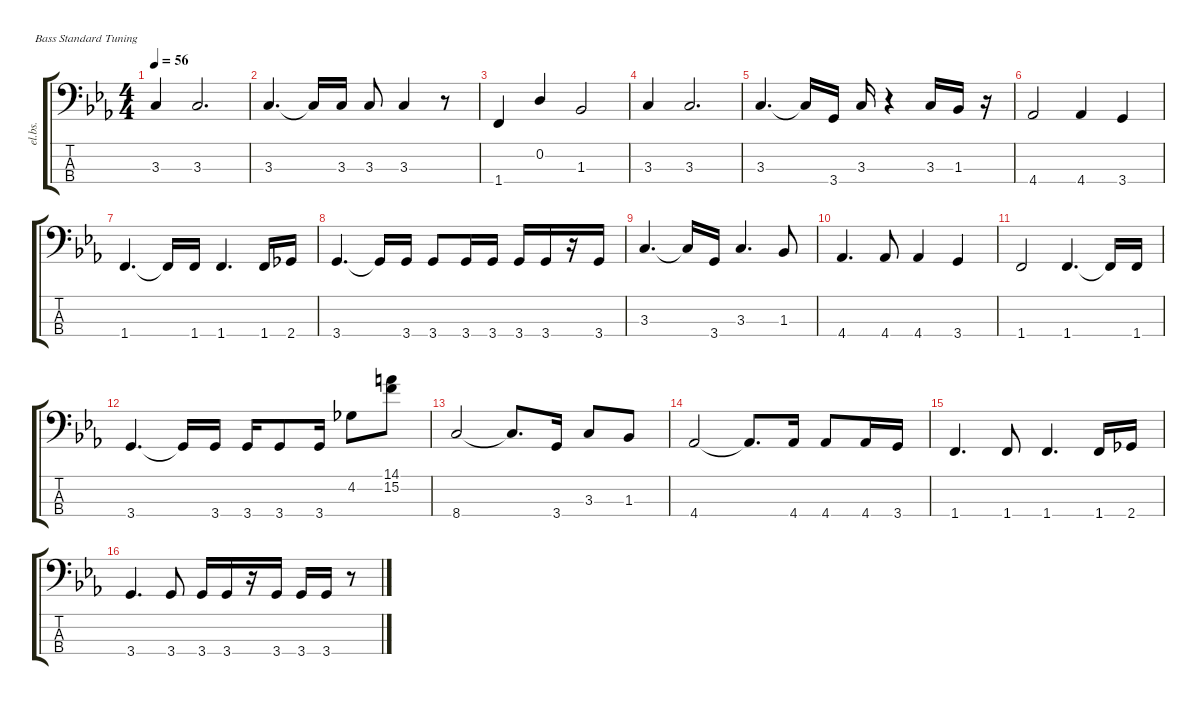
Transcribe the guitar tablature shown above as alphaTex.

\defaultSystemsLayout 4
\hideDynamics
\bracketExtendMode groupsimilarinstruments
\otherSystemsTrackNameOrientation horizontal
\track ("Bass" "el.bs.") {instrument electricbassfinger}
\staff {score tabs}
\tuning (G2 D2 A1 E1)
\ts (4 4)
\tempo 56
\clef f4
\ks cminor
3.3{acc forcenatural}.4{dy f beam Up} 3.3{acc forcenatural}.2{d beam Up} |
3.3{acc forcenatural}.4{d beam Up} 3.3{t acc forcenatural}.16{beam Up} 3.3{acc forcenatural}.16{beam Up} 3.3{acc forcenatural}.8{beam Up} 3.3{acc forcenatural}.4{beam Up} r.8{beam Up} |
1.4{acc forcenatural}.4{beam Up} 0.2{acc forcenatural}.4{beam Up} 1.3{acc b}.2{beam Up} |
3.3{acc forcenatural}.4{beam Up} 3.3{acc forcenatural}.2{d beam Up} |
3.3{acc forcenatural}.4{d beam Up} 3.3{t acc forcenatural}.16{beam Up} 3.4{acc forcenatural}.16{beam Up} 3.3{acc forcenatural}.16{beam Up} r.4{beam Up} 3.3{acc forcenatural}.16{beam Up} 1.3{acc b}.16{beam Up} r.16{beam Up} |
4.4{acc b}.2{beam Up} 4.4{acc b}.4{beam Up} 3.4{acc forcenatural}.4{beam Up} |
1.4{acc forcenatural}.4{d beam Up} 1.4{t acc forcenatural}.16{beam Up} 1.4{acc forcenatural}.16{beam Up} 1.4{acc forcenatural}.4{d beam Up} 1.4{acc forcenatural}.16{beam Up} 2.4{acc b}.16{beam Up} |
3.4{acc forcenatural}.4{d beam Up} 3.4{t acc forcenatural}.16{beam Up} 3.4{acc forcenatural}.16{beam Up} 3.4{acc forcenatural}.8{beam Up} 3.4{acc forcenatural}.16{beam Up} 3.4{acc forcenatural}.16{beam Up} 3.4{acc forcenatural}.16{beam Up} 3.4{acc forcenatural}.16{beam Up} r.16{beam Up} 3.4{acc forcenatural}.16{beam Up} |
3.3{acc forcenatural}.4{d beam Up} 3.3{t acc forcenatural}.16{beam Up} 3.4{acc forcenatural}.16{beam Up} 3.3{acc forcenatural}.4{d beam Up} 1.3{acc b}.8{beam Up} |
4.4{acc b}.4{d beam Up} 4.4{acc b}.8{beam Up} 4.4{acc b}.4{beam Up} 3.4{acc forcenatural}.4{beam Up} |
1.4{acc forcenatural}.2{beam Up} 1.4{acc forcenatural}.4{d beam Up} 1.4{t acc forcenatural}.16{beam Up} 1.4{acc forcenatural}.16{beam Up} |
3.4{acc forcenatural}.4{d beam Up} 3.4{t acc forcenatural}.16{beam Up} 3.4{acc forcenatural}.16{beam Up} 3.4{acc forcenatural}.16{beam Up} 3.4{acc forcenatural}.8{beam Up} 3.4{acc forcenatural}.16{beam Up} 4.2{acc b}.8{beam Down} (14.1{acc forcenatural} 15.2{acc forcenatural}).8{beam Down} |
8.4{acc forcenatural}.2{beam Up} 8.4{t acc forcenatural}.8{d beam Up} 3.4{acc forcenatural}.16{beam Up} 3.3{acc forcenatural}.8{beam Up} 1.3{acc b}.8{beam Up} |
4.4{acc b}.2{beam Up} 4.4{t acc b}.8{d beam Up} 4.4{acc b}.16{beam Up} 4.4{acc b}.8{beam Up} 4.4{acc b}.16{beam Up} 3.4{acc forcenatural}.16{beam Up} |
1.4{acc forcenatural}.4{d beam Up} 1.4{acc forcenatural}.8{beam Up} 1.4{acc forcenatural}.4{d beam Up} 1.4{acc forcenatural}.16{beam Up} 2.4{acc b}.16{beam Up} |
3.4{acc forcenatural}.4{d beam Up} 3.4{acc forcenatural}.8{beam Up} 3.4{acc forcenatural}.16{beam Up} 3.4{acc forcenatural}.16{beam Up} r.16{beam Up} 3.4{acc forcenatural}.16{beam Up} 3.4{acc forcenatural}.16{beam Up} 3.4{acc forcenatural}.16{beam Up} r.8{beam Up}
